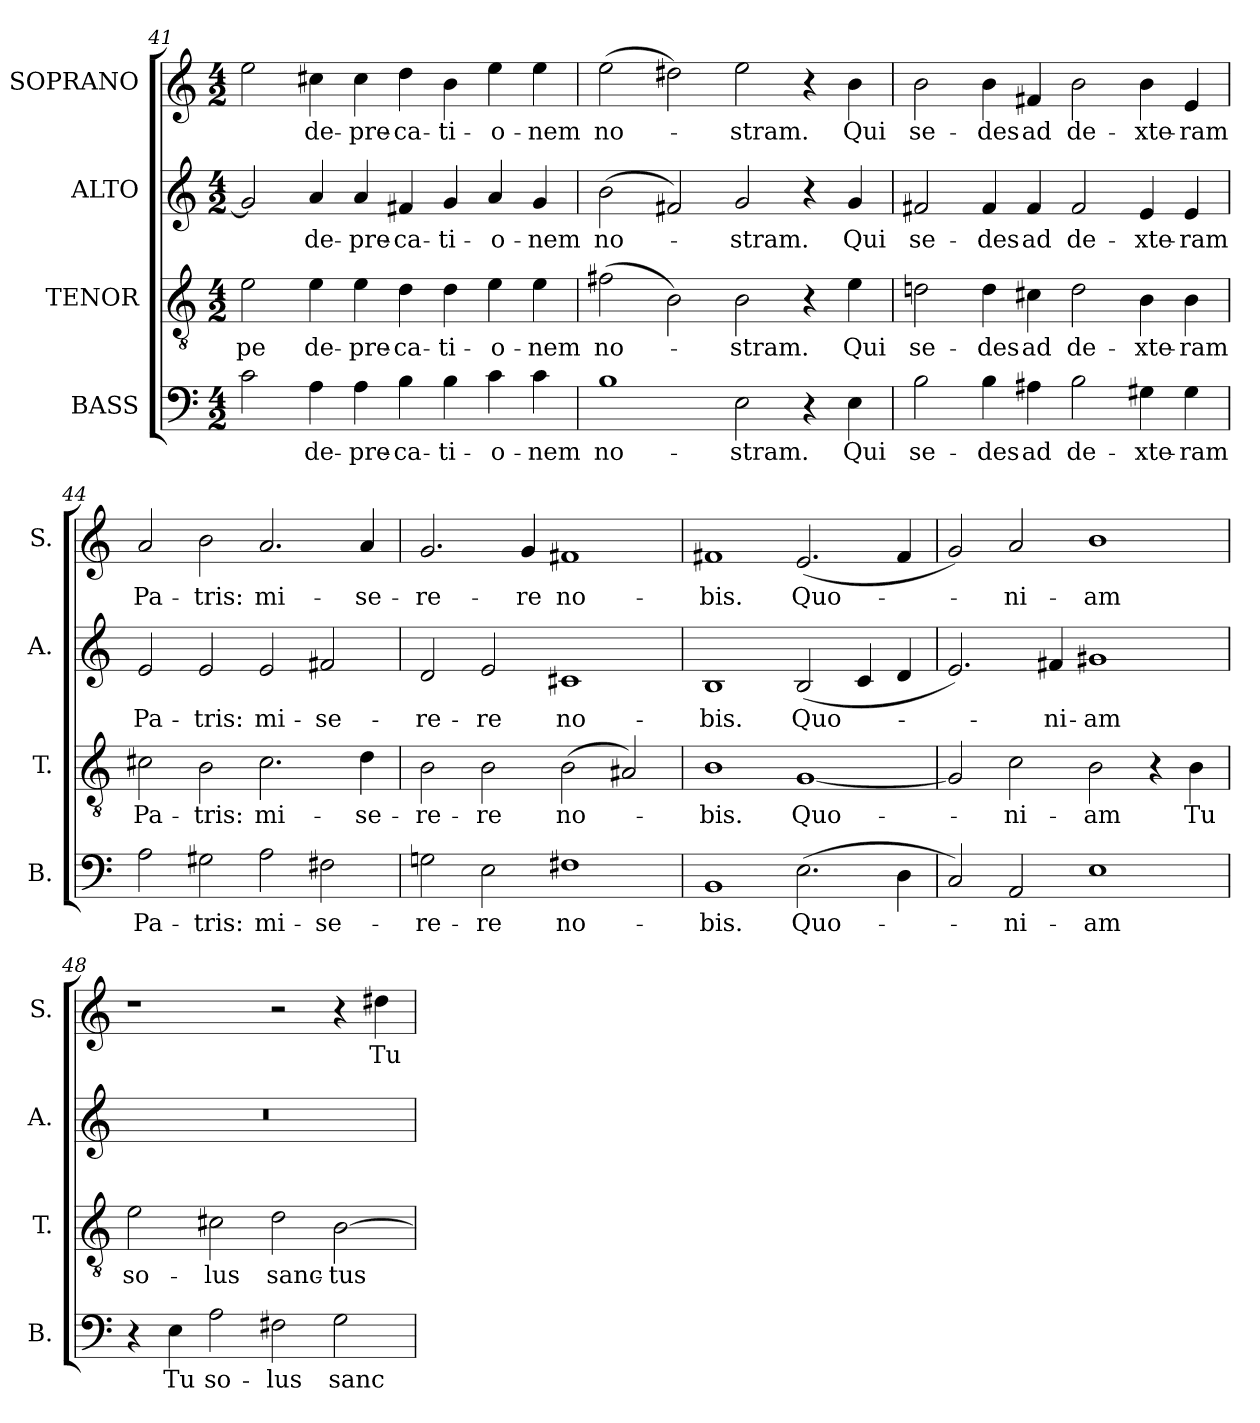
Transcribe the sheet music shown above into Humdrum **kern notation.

**kern	**text	**kern	**text	**kern	**text	**kern	**text
*part4	*part4	*part3	*part3	*part2	*part2	*part1	*part1
*staff4	*staff4	*staff3	*staff3	*staff2	*staff2	*staff1	*staff1
*I"BASS	*	*I"TENOR	*	*I"ALTO	*	*I"SOPRANO	*
*I'B.	*	*I'T.	*	*I'A.	*	*I'S.	*
*clefF4	*	*clefGv2	*	*clefG2	*	*clefG2	*
*	*	*ITrd7c12	*	*	*	*	*
*k[]	*	*k[]	*	*k[]	*	*k[]	*
*M4/2	*	*M4/2	*	*M4/2	*	*M4/2	*
=41	=41	=41	=41	=41	=41	=41	=41
!	!	!	!LO:LY:b	!	!	!	!
2c\	.	2E\	-pe	2g/]	.	2ee\	.
!	!LO:LY:b	!	!LO:LY:b	!	!LO:LY:b	!	!LO:LY:b
4A\	de-	4E\	de-	4a/	de-	4cc#X\	de-
!	!LO:LY:b	!	!LO:LY:b	!	!LO:LY:b	!	!LO:LY:b
4A\	-pre-	4E\	-pre-	4a/	-pre-	4cc#\	-pre-
!	!LO:LY:b	!	!LO:LY:b	!	!LO:LY:b	!	!LO:LY:b
4B\	-ca-	4D\	-ca-	4f#X/	-ca-	4dd\	-ca-
!	!LO:LY:b	!	!LO:LY:b	!	!LO:LY:b	!	!LO:LY:b
4B\	-ti-	4D\	-ti-	4g/	-ti-	4b\	-ti-
!	!LO:LY:b	!	!LO:LY:b	!	!LO:LY:b	!	!LO:LY:b
4c\	-o-	4E\	-o-	4a/	-o-	4ee\	-o-
!	!LO:LY:b	!	!LO:LY:b	!	!LO:LY:b	!	!LO:LY:b
4c\	-nem	4E\	-nem	4g/	-nem	4ee\	-nem
=42	=42	=42	=42	=42	=42	=42	=42
!	!LO:LY:b	!	!LO:LY:b	!	!LO:LY:b	!	!LO:LY:b
1B	no-	(2F#X\	no-	(2b\	no-	(2ee\	no-
.	.	2BB\)	.	2f#X/)	.	2dd#X\)	.
!	!LO:LY:b	!	!LO:LY:b	!	!LO:LY:b	!	!LO:LY:b
2E\	-stram.	2BB\	-stram.	2g/	-stram.	2ee\	-stram.
4r	.	4r	.	4r	.	4r	.
!	!LO:LY:b	!	!LO:LY:b	!	!LO:LY:b	!	!LO:LY:b
4E\	Qui	4E\	Qui	4g/	Qui	4b\	Qui
=43	=43	=43	=43	=43	=43	=43	=43
!	!LO:LY:b	!	!LO:LY:b	!	!LO:LY:b	!	!LO:LY:b
2B\	se-	2Dn\	se-	2f#X/	se-	2b\	se-
!	!LO:LY:b	!	!LO:LY:b	!	!LO:LY:b	!	!LO:LY:b
4B\	-des	4D\	-des	4f#/	-des	4b\	-des
!	!LO:LY:b	!	!LO:LY:b	!	!LO:LY:b	!	!LO:LY:b
4A#X\	ad	4C#X\	ad	4f#/	ad	4f#X/	ad
!	!LO:LY:b	!	!LO:LY:b	!	!LO:LY:b	!	!LO:LY:b
2B\	de-	2D\	de-	2f#/	de-	2b\	de-
!	!LO:LY:b	!	!LO:LY:b	!	!LO:LY:b	!	!LO:LY:b
4G#X\	-xte-	4BB\	-xte-	4e/	-xte-	4b\	-xte-
!	!LO:LY:b	!	!LO:LY:b	!	!LO:LY:b	!	!LO:LY:b
4G#\	-ram	4BB\	-ram	4e/	-ram	4e/	-ram
=44	=44	=44	=44	=44	=44	=44	=44
!	!LO:LY:b	!	!LO:LY:b	!	!LO:LY:b	!	!LO:LY:b
2A\	Pa-	2C#X\	Pa-	2e/	Pa-	2a/	Pa-
!	!LO:LY:b	!	!LO:LY:b	!	!LO:LY:b	!	!LO:LY:b
2G#X\	-tris:	2BB\	-tris:	2e/	-tris:	2b\	-tris:
!	!LO:LY:b	!	!LO:LY:b	!	!LO:LY:b	!	!LO:LY:b
2A\	mi-	2.C#\	mi-	2e/	mi-	2.a/	mi-
!	!LO:LY:b	!	!	!	!LO:LY:b	!	!
2F#X\	-se-	.	.	2f#X/	-se-	.	.
!	!	!	!LO:LY:b	!	!	!	!LO:LY:b
.	.	4D\	-se-	.	.	4a/	-se-
!!LO:LB:g=z
=45	=45	=45	=45	=45	=45	=45	=45
!	!LO:LY:b	!	!LO:LY:b	!	!LO:LY:b	!	!LO:LY:b
2Gn\	-re-	2BB\	-re-	2d/	-re-	2.g/	-re-
!	!LO:LY:b	!	!LO:LY:b	!	!LO:LY:b	!	!
2E\	-re	2BB\	-re	2e/	-re	.	.
!	!	!	!	!	!	!	!LO:LY:b
.	.	.	.	.	.	4g/	-re
!	!LO:LY:b	!	!LO:LY:b	!	!LO:LY:b	!	!LO:LY:b
1F#X	no-	(2BB\	no-	1c#X	no-	1f#X	no-
.	.	2AA#X/)	.	.	.	.	.
=46	=46	=46	=46	=46	=46	=46	=46
!	!LO:LY:b	!	!LO:LY:b	!	!LO:LY:b	!	!LO:LY:b
1BB	-bis.	1BB	-bis.	1B	-bis.	1f#X	-bis.
!	!LO:LY:b	!	!LO:LY:b	!	!LO:LY:b	!	!LO:LY:b
(2.E\	Quo-	[1GG	Quo-	(2B/	Quo-	(2.e/	Quo-
.	.	.	.	4c/	.	.	.
4D\	.	.	.	4d/	.	4f#/	.
=47	=47	=47	=47	=47	=47	=47	=47
2C/)	.	2GG/]	.	2.e/)	.	2g/)	.
!	!LO:LY:b	!	!LO:LY:b	!	!	!	!LO:LY:b
2AA/	-ni-	2C\	-ni-	.	.	2a/	-ni-
!	!	!	!	!	!LO:LY:b	!	!
.	.	.	.	4f#X/	-ni-	.	.
!	!LO:LY:b	!	!LO:LY:b	!	!LO:LY:b	!	!LO:LY:b
1E	-am	2BB\	-am	1g#X	-am	1b	-am
.	.	4r	.	.	.	.	.
!	!	!	!LO:LY:b	!	!	!	!
.	.	4BB\	Tu	.	.	.	.
=48	=48	=48	=48	=48	=48	=48	=48
!	!	!	!LO:LY:b	!	!	!	!
4r	.	2E\	so-	0r	.	1r	.
!	!LO:LY:b	!	!	!	!	!	!
4E\	Tu	.	.	.	.	.	.
!	!LO:LY:b	!	!LO:LY:b	!	!	!	!
2A\	so-	2C#X\	-lus	.	.	.	.
!	!LO:LY:b	!	!LO:LY:b	!	!	!	!
2F#X\	-lus	2D\	sanc-	.	.	2r	.
!	!LO:LY:b	!	!LO:LY:b	!	!	!	!
2G\	sanc-	[2BB\	-tus	.	.	4r	.
!	!	!	!	!	!	!	!LO:LY:b
.	.	.	.	.	.	4dd#X\	Tu
=	=	=	=	=	=	=	=
*-	*-	*-	*-	*-	*-	*-	*-
